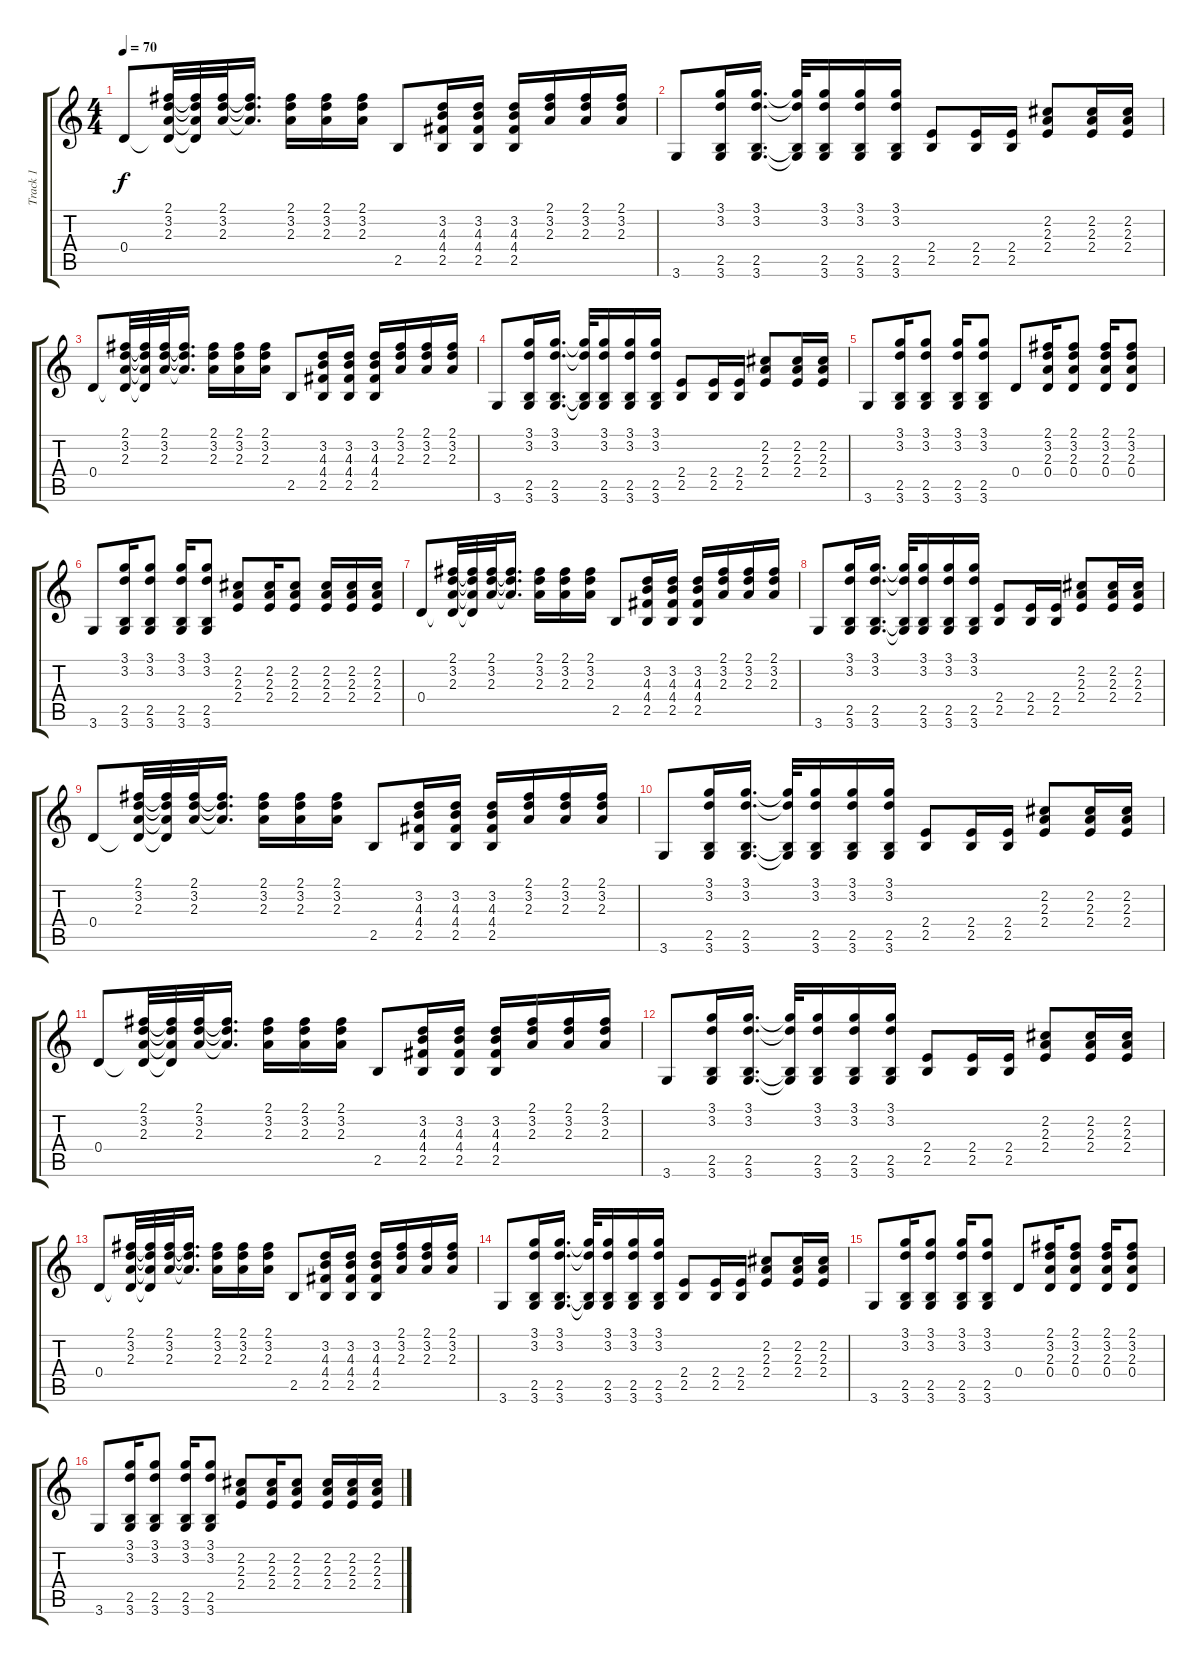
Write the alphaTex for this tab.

\track ("Track 1" "Track 1") {instrument acousticguitarnylon}
\staff {score tabs}
\tuning (E4 B3 G3 D3 A2 E2) {hide}
\ts (4 4)
\tempo 70
\clef g2
\ks c
0.4.8{dy f} (2.1 3.2 2.3 0.4{t}).32 (2.1{t} 3.2{t} 2.3{t} 0.4{t}).32 (2.1 3.2 2.3).32 (2.1{t} 3.2{t} 2.3{t}).16{d} (2.1 3.2 2.3).16 (2.1 3.2 2.3).16 (2.1 3.2 2.3).16 2.5.8 (3.2 4.3 4.4 2.5).16 (3.2 4.3 4.4 2.5).16 (3.2 4.3 4.4 2.5).16 (2.1 3.2 2.3).16 (2.1 3.2 2.3).16 (2.1 3.2 2.3).16 |
3.6.8 (3.1 3.2 2.5 3.6).16 (3.1 3.2 2.5 3.6).16{d} (3.1{t} 3.2{t} 2.5{t} 3.6{t}).32 (3.1 3.2 2.5 3.6).16 (3.1 3.2 2.5 3.6).16 (3.1 3.2 2.5 3.6).16 (2.4 2.5).8 (2.4 2.5).16 (2.4 2.5).16 (2.2 2.3 2.4).8 (2.2 2.3 2.4).16 (2.2 2.3 2.4).16 |
0.4.8 (2.1 3.2 2.3 0.4{t}).32 (2.1{t} 3.2{t} 2.3{t} 0.4{t}).32 (2.1 3.2 2.3).32 (2.1{t} 3.2{t} 2.3{t}).16{d} (2.1 3.2 2.3).16 (2.1 3.2 2.3).16 (2.1 3.2 2.3).16 2.5.8 (3.2 4.3 4.4 2.5).16 (3.2 4.3 4.4 2.5).16 (3.2 4.3 4.4 2.5).16 (2.1 3.2 2.3).16 (2.1 3.2 2.3).16 (2.1 3.2 2.3).16 |
3.6.8 (3.1 3.2 2.5 3.6).16 (3.1 3.2 2.5 3.6).16{d} (3.1{t} 3.2{t} 2.5{t} 3.6{t}).32 (3.1 3.2 2.5 3.6).16 (3.1 3.2 2.5 3.6).16 (3.1 3.2 2.5 3.6).16 (2.4 2.5).8 (2.4 2.5).16 (2.4 2.5).16 (2.2 2.3 2.4).8 (2.2 2.3 2.4).16 (2.2 2.3 2.4).16 |
3.6.8 (3.1 3.2 2.5 3.6).16 (3.1 3.2 2.5 3.6).8 (3.1 3.2 2.5 3.6).16 (3.1 3.2 2.5 3.6).8 0.4.8 (2.1 3.2 2.3 0.4).16 (2.1 3.2 2.3 0.4).8 (2.1 3.2 2.3 0.4).16 (2.1 3.2 2.3 0.4).8 |
3.6.8 (3.1 3.2 2.5 3.6).16 (3.1 3.2 2.5 3.6).8 (3.1 3.2 2.5 3.6).16 (3.1 3.2 2.5 3.6).8 (2.2 2.3 2.4).8 (2.2 2.3 2.4).16 (2.2 2.3 2.4).8 (2.2 2.3 2.4).16 (2.2 2.3 2.4).16 (2.2 2.3 2.4).16 |
0.4.8 (2.1 3.2 2.3 0.4{t}).32 (2.1{t} 3.2{t} 2.3{t} 0.4{t}).32 (2.1 3.2 2.3).32 (2.1{t} 3.2{t} 2.3{t}).16{d} (2.1 3.2 2.3).16 (2.1 3.2 2.3).16 (2.1 3.2 2.3).16 2.5.8 (3.2 4.3 4.4 2.5).16 (3.2 4.3 4.4 2.5).16 (3.2 4.3 4.4 2.5).16 (2.1 3.2 2.3).16 (2.1 3.2 2.3).16 (2.1 3.2 2.3).16 |
3.6.8 (3.1 3.2 2.5 3.6).16 (3.1 3.2 2.5 3.6).16{d} (3.1{t} 3.2{t} 2.5{t} 3.6{t}).32 (3.1 3.2 2.5 3.6).16 (3.1 3.2 2.5 3.6).16 (3.1 3.2 2.5 3.6).16 (2.4 2.5).8 (2.4 2.5).16 (2.4 2.5).16 (2.2 2.3 2.4).8 (2.2 2.3 2.4).16 (2.2 2.3 2.4).16 |
0.4.8 (2.1 3.2 2.3 0.4{t}).32 (2.1{t} 3.2{t} 2.3{t} 0.4{t}).32 (2.1 3.2 2.3).32 (2.1{t} 3.2{t} 2.3{t}).16{d} (2.1 3.2 2.3).16 (2.1 3.2 2.3).16 (2.1 3.2 2.3).16 2.5.8 (3.2 4.3 4.4 2.5).16 (3.2 4.3 4.4 2.5).16 (3.2 4.3 4.4 2.5).16 (2.1 3.2 2.3).16 (2.1 3.2 2.3).16 (2.1 3.2 2.3).16 |
3.6.8 (3.1 3.2 2.5 3.6).16 (3.1 3.2 2.5 3.6).16{d} (3.1{t} 3.2{t} 2.5{t} 3.6{t}).32 (3.1 3.2 2.5 3.6).16 (3.1 3.2 2.5 3.6).16 (3.1 3.2 2.5 3.6).16 (2.4 2.5).8 (2.4 2.5).16 (2.4 2.5).16 (2.2 2.3 2.4).8 (2.2 2.3 2.4).16 (2.2 2.3 2.4).16 |
0.4.8 (2.1 3.2 2.3 0.4{t}).32 (2.1{t} 3.2{t} 2.3{t} 0.4{t}).32 (2.1 3.2 2.3).32 (2.1{t} 3.2{t} 2.3{t}).16{d} (2.1 3.2 2.3).16 (2.1 3.2 2.3).16 (2.1 3.2 2.3).16 2.5.8 (3.2 4.3 4.4 2.5).16 (3.2 4.3 4.4 2.5).16 (3.2 4.3 4.4 2.5).16 (2.1 3.2 2.3).16 (2.1 3.2 2.3).16 (2.1 3.2 2.3).16 |
3.6.8 (3.1 3.2 2.5 3.6).16 (3.1 3.2 2.5 3.6).16{d} (3.1{t} 3.2{t} 2.5{t} 3.6{t}).32 (3.1 3.2 2.5 3.6).16 (3.1 3.2 2.5 3.6).16 (3.1 3.2 2.5 3.6).16 (2.4 2.5).8 (2.4 2.5).16 (2.4 2.5).16 (2.2 2.3 2.4).8 (2.2 2.3 2.4).16 (2.2 2.3 2.4).16 |
0.4.8 (2.1 3.2 2.3 0.4{t}).32 (2.1{t} 3.2{t} 2.3{t} 0.4{t}).32 (2.1 3.2 2.3).32 (2.1{t} 3.2{t} 2.3{t}).16{d} (2.1 3.2 2.3).16 (2.1 3.2 2.3).16 (2.1 3.2 2.3).16 2.5.8 (3.2 4.3 4.4 2.5).16 (3.2 4.3 4.4 2.5).16 (3.2 4.3 4.4 2.5).16 (2.1 3.2 2.3).16 (2.1 3.2 2.3).16 (2.1 3.2 2.3).16 |
3.6.8 (3.1 3.2 2.5 3.6).16 (3.1 3.2 2.5 3.6).16{d} (3.1{t} 3.2{t} 2.5{t} 3.6{t}).32 (3.1 3.2 2.5 3.6).16 (3.1 3.2 2.5 3.6).16 (3.1 3.2 2.5 3.6).16 (2.4 2.5).8 (2.4 2.5).16 (2.4 2.5).16 (2.2 2.3 2.4).8 (2.2 2.3 2.4).16 (2.2 2.3 2.4).16 |
3.6.8 (3.1 3.2 2.5 3.6).16 (3.1 3.2 2.5 3.6).8 (3.1 3.2 2.5 3.6).16 (3.1 3.2 2.5 3.6).8 0.4.8 (2.1 3.2 2.3 0.4).16 (2.1 3.2 2.3 0.4).8 (2.1 3.2 2.3 0.4).16 (2.1 3.2 2.3 0.4).8 |
3.6.8 (3.1 3.2 2.5 3.6).16 (3.1 3.2 2.5 3.6).8 (3.1 3.2 2.5 3.6).16 (3.1 3.2 2.5 3.6).8 (2.2 2.3 2.4).8 (2.2 2.3 2.4).16 (2.2 2.3 2.4).8 (2.2 2.3 2.4).16 (2.2 2.3 2.4).16 (2.2 2.3 2.4).16
